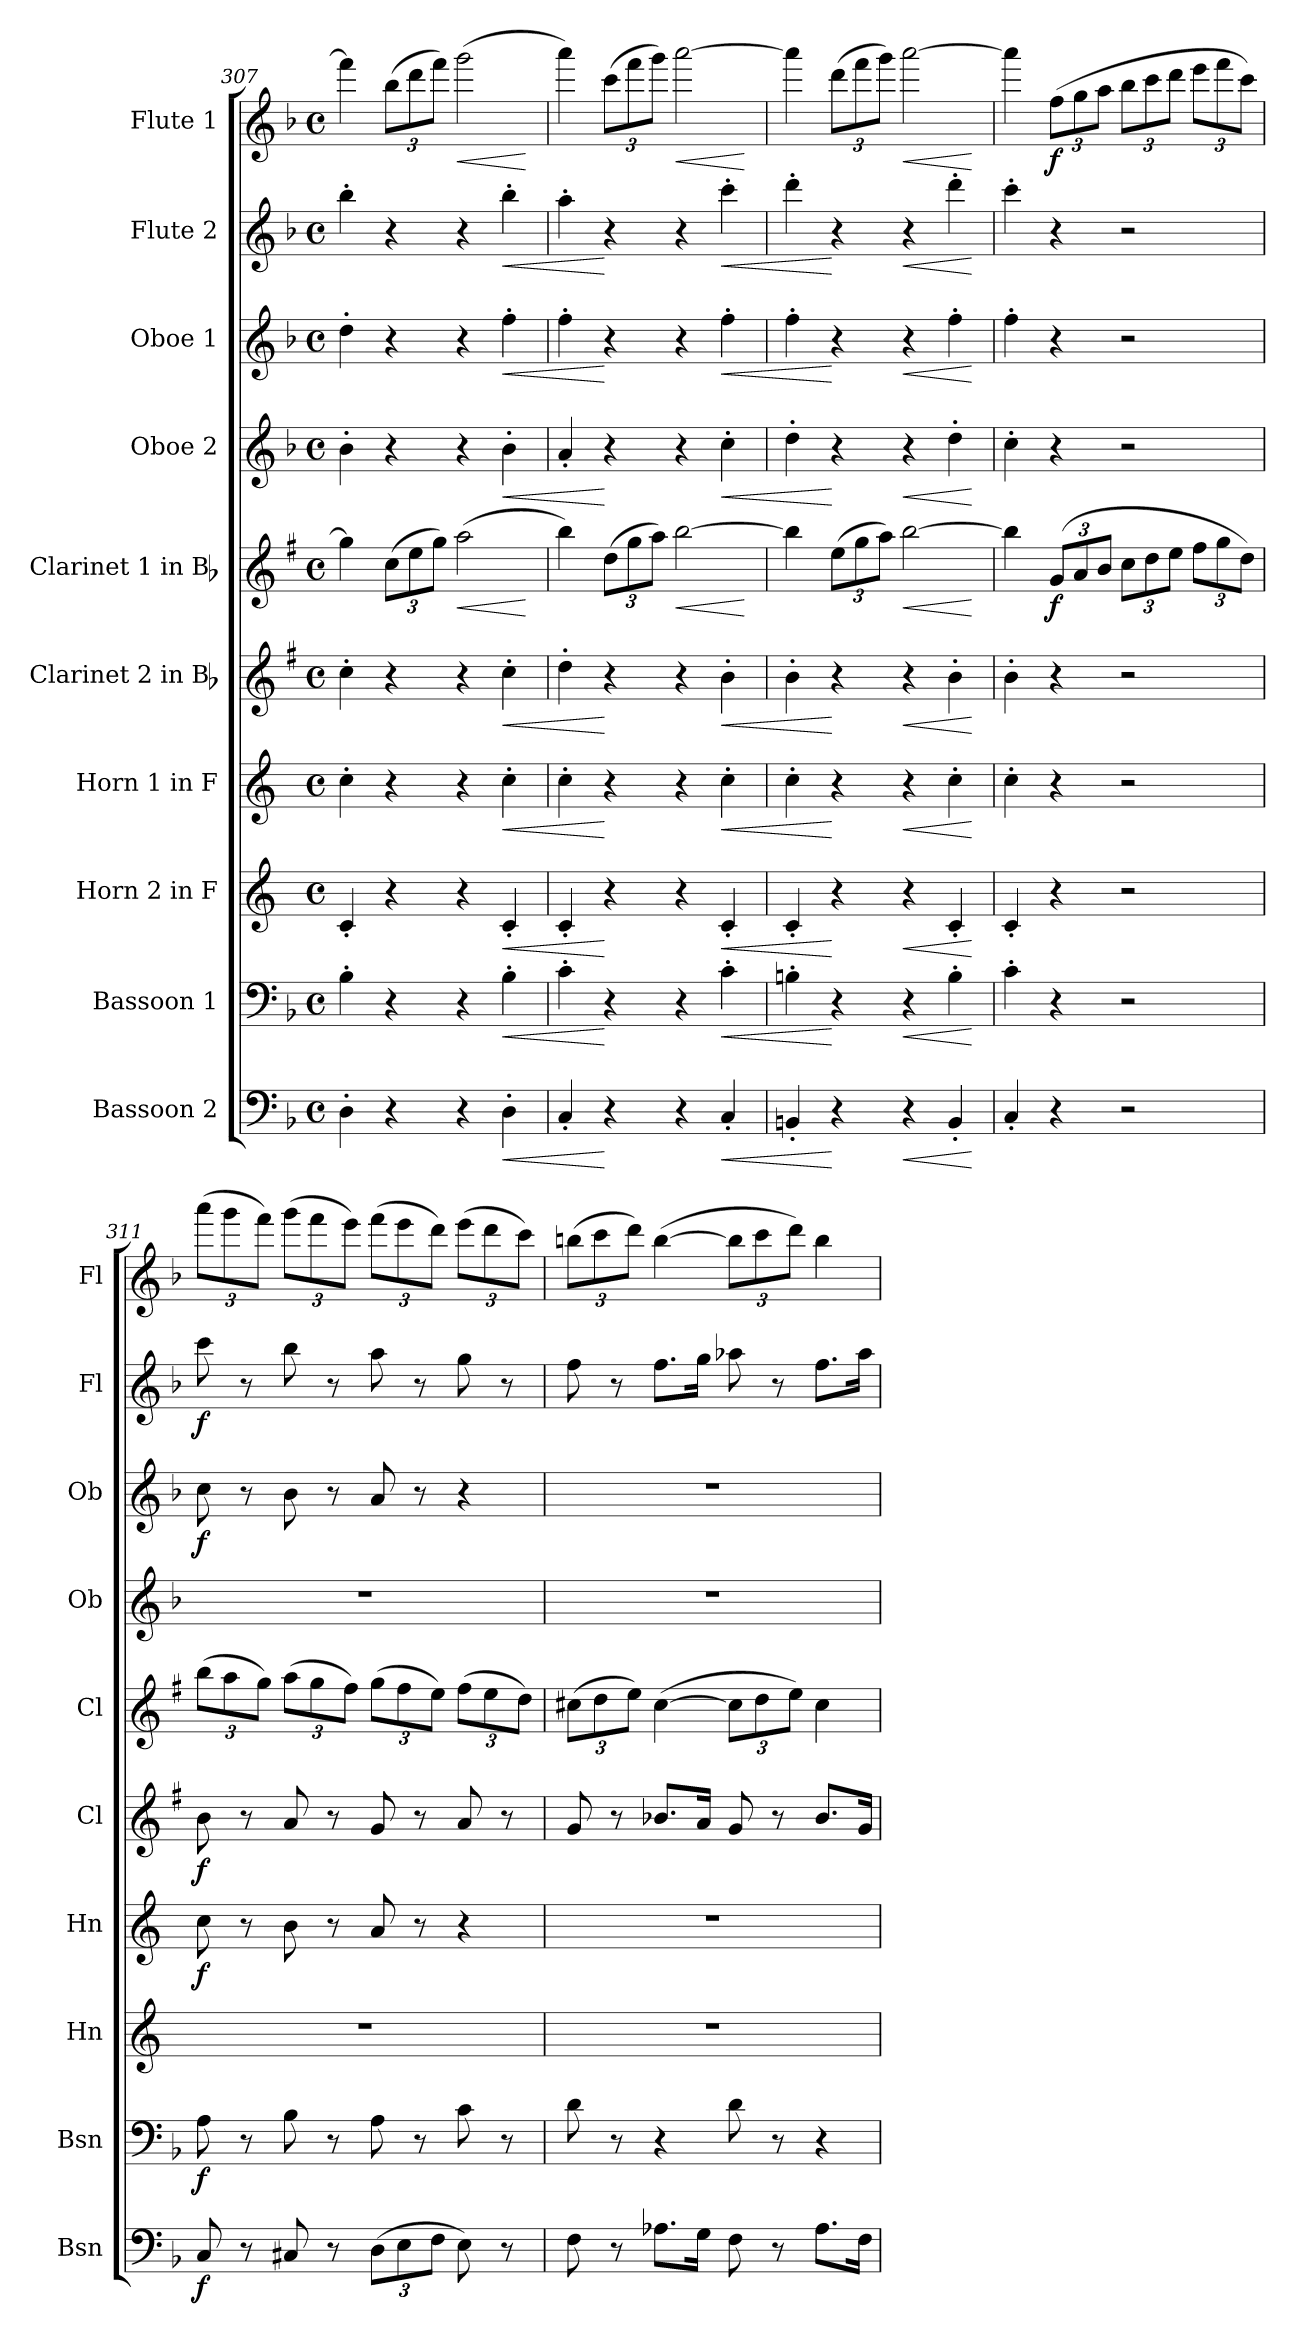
**kern	**dynam	**kern	**dynam	**kern	**dynam	**kern	**dynam	**kern	**dynam	**kern	**dynam	**kern	**dynam	**kern	**dynam	**kern	**dynam	**kern	**dynam
*part10	*part10	*part9	*part9	*part8	*part8	*part7	*part7	*part6	*part6	*part5	*part5	*part4	*part4	*part3	*part3	*part2	*part2	*part1	*part1
*staff10	*staff10	*staff9	*staff9	*staff8	*staff8	*staff7	*staff7	*staff6	*staff6	*staff5	*staff5	*staff4	*staff4	*staff3	*staff3	*staff2	*staff2	*staff1	*staff1
*I"Bassoon 2	*	*I"Bassoon 1	*	*I"Horn 2 in F	*	*I"Horn 1 in F	*	*I"Clarinet 2 in Bb	*	*I"Clarinet 1 in Bb	*	*I"Oboe 2	*	*I"Oboe 1	*	*I"Flute 2	*	*I"Flute 1	*
*I'Bsn	*	*I'Bsn	*	*I'Hn	*	*I'Hn	*	*I'Cl	*	*I'Cl	*	*I'Ob	*	*I'Ob	*	*I'Fl	*	*I'Fl	*
*clefF4	*	*clefF4	*	*clefG2	*	*clefG2	*	*clefG2	*	*clefG2	*	*clefG2	*	*clefG2	*	*clefG2	*	*clefG2	*
*	*	*	*	*ITrd4c7	*	*ITrd4c7	*	*ITrd1c2	*	*ITrd1c2	*	*	*	*	*	*	*	*	*
*k[b-]	*	*k[b-]	*	*k[b-]	*	*k[b-]	*	*k[b-]	*	*k[b-]	*	*k[b-]	*	*k[b-]	*	*k[b-]	*	*k[b-]	*
*M4/4	*	*M4/4	*	*M4/4	*	*M4/4	*	*M4/4	*	*M4/4	*	*M4/4	*	*M4/4	*	*M4/4	*	*M4/4	*
*met(c)	*	*met(c)	*	*met(c)	*	*met(c)	*	*met(c)	*	*met(c)	*	*met(c)	*	*met(c)	*	*met(c)	*	*met(c)	*
=307	=307	=307	=307	=307	=307	=307	=307	=307	=307	=307	=307	=307	=307	=307	=307	=307	=307	=307	=307
4D'\	.	4B-'\	.	4F'/	.	4f'\	.	4b-'\	.	4ff\]	.	4b-'\	.	4dd'\	.	4bb-'\	.	4fff\]	.
4r	.	4r	.	4r	.	4r	.	4r	.	(12b-\L	.	4r	.	4r	.	4r	.	(12bb-\L	.
.	.	.	.	.	.	.	.	.	.	12dd\	.	.	.	.	.	.	.	12ddd\	.
.	.	.	.	.	.	.	.	.	.	12ff\J)	.	.	.	.	.	.	.	12fff\J)	.
!	!	!	!	!	!	!	!	!	!	!	!LO:HP:b	!	!	!	!	!	!	!	!LO:HP:b
4r	.	4r	.	4r	.	4r	.	4r	.	(2gg\	<	4r	.	4r	.	4r	.	(2ggg\	<
!	!LO:HP:b	!	!LO:HP:b	!	!LO:HP:b	!	!LO:HP:b	!	!LO:HP:b	!	!	!	!LO:HP:b	!	!LO:HP:b	!	!LO:HP:b	!	!
4D'\	<	4B-'\	<	4F'/	<	4f'\	<	4b-'\	<	.	.	4b-'\	<	4ff'\	<	4bb-'\	<	.	.
.	.	.	.	.	.	.	.	.	.	.	[	.	.	.	.	.	.	.	[
=308	=308	=308	=308	=308	=308	=308	=308	=308	=308	=308	=308	=308	=308	=308	=308	=308	=308	=308	=308
4C'/	.	4c'\	.	4F'/	.	4f'\	.	4cc'\	.	4aa\)	.	4a'/	.	4ff'\	.	4aa'\	.	4aaa\)	.
*	*	*	*	*	*	*	*	*	*	*Xbrackettup	*	*	*	*	*	*	*	*Xbrackettup	*
4r	[	4r	[	4r	[	4r	[	4r	[	(12cc\L	.	4r	[	4r	[	4r	[	(12ccc\L	.
.	.	.	.	.	.	.	.	.	.	12ff\	.	.	.	.	.	.	.	12fff\	.
.	.	.	.	.	.	.	.	.	.	12gg\J)	.	.	.	.	.	.	.	12ggg\J)	.
!	!	!	!	!	!	!	!	!	!	!	!LO:HP:b	!	!	!	!	!	!	!	!LO:HP:b
4r	.	4r	.	4r	.	4r	.	4r	.	[2aa\	<	4r	.	4r	.	4r	.	[2aaa\	<
!	!LO:HP:b	!	!LO:HP:b	!	!LO:HP:b	!	!LO:HP:b	!	!LO:HP:b	!	!	!	!LO:HP:b	!	!LO:HP:b	!	!LO:HP:b	!	!
4C'/	<	4c'\	<	4F'/	<	4f'\	<	4a'\	<	.	.	4cc'\	<	4ff'\	<	4ccc'\	<	.	.
.	.	.	.	.	.	.	.	.	.	.	[	.	.	.	.	.	.	.	[
=309	=309	=309	=309	=309	=309	=309	=309	=309	=309	=309	=309	=309	=309	=309	=309	=309	=309	=309	=309
4BBn'/	.	4Bn'\	.	4F'/	.	4f'\	.	4a'\	.	4aa\]	.	4dd'\	.	4ff'\	.	4ddd'\	.	4aaa\]	.
4r	[	4r	[	4r	[	4r	[	4r	[	(12dd\L	.	4r	[	4r	[	4r	[	(12ddd\L	.
.	.	.	.	.	.	.	.	.	.	12ff\	.	.	.	.	.	.	.	12fff\	.
.	.	.	.	.	.	.	.	.	.	12gg\J)	.	.	.	.	.	.	.	12ggg\J)	.
!	!LO:HP:b	!	!LO:HP:b	!	!LO:HP:b	!	!LO:HP:b	!	!LO:HP:b	!	!LO:HP:b	!	!LO:HP:b	!	!LO:HP:b	!	!LO:HP:b	!	!LO:HP:b
4r	<	4r	<	4r	<	4r	<	4r	<	[2aa\	<	4r	<	4r	<	4r	<	[2aaa\	<
4BB'/	.	4B'\	.	4F'/	.	4f'\	.	4a'\	.	.	.	4dd'\	.	4ff'\	.	4ddd'\	.	.	.
.	[	.	[	.	[	.	[	.	[	.	[	.	[	.	[	.	[	.	[
!!LO:LB:g=z
=310	=310	=310	=310	=310	=310	=310	=310	=310	=310	=310	=310	=310	=310	=310	=310	=310	=310	=310	=310
4C'/	.	4c'\	.	4F'/	.	4f'\	.	4a'\	.	4aa\]	.	4cc'\	.	4ff'\	.	4ccc'\	.	4aaa\]	.
*	*	*	*	*	*	*	*	*	*	*brackettup	*	*	*	*	*	*	*	*	*
!	!	!	!	!	!	!	!	!	!	!	!LO:DY:b	!	!	!	!	!	!	!	!LO:DY:b
4r	.	4r	.	4r	.	4r	.	4r	.	(12f/L	f	4r	.	4r	.	4r	.	(12ff\L	f
.	.	.	.	.	.	.	.	.	.	12g/	.	.	.	.	.	.	.	12gg\	.
.	.	.	.	.	.	.	.	.	.	12a/J	.	.	.	.	.	.	.	12aa\J	.
*	*	*	*	*	*	*	*	*	*	*Xbrackettup	*	*	*	*	*	*	*	*	*
2r	.	2r	.	2r	.	2r	.	2r	.	12b-\L	.	2r	.	2r	.	2r	.	12bb-\L	.
.	.	.	.	.	.	.	.	.	.	12cc\	.	.	.	.	.	.	.	12ccc\	.
.	.	.	.	.	.	.	.	.	.	12dd\J	.	.	.	.	.	.	.	12ddd\J	.
.	.	.	.	.	.	.	.	.	.	12ee\L	.	.	.	.	.	.	.	12eee\L	.
.	.	.	.	.	.	.	.	.	.	12ff\	.	.	.	.	.	.	.	12fff\	.
.	.	.	.	.	.	.	.	.	.	12cc\J)	.	.	.	.	.	.	.	12ccc\J)	.
=311	=311	=311	=311	=311	=311	=311	=311	=311	=311	=311	=311	=311	=311	=311	=311	=311	=311	=311	=311
!	!LO:DY:b	!	!LO:DY:b	!	!	!	!LO:DY:b	!	!LO:DY:b	!	!	!	!	!	!LO:DY:b	!	!LO:DY:b	!	!
8C/	f	8A\	f	1r	.	8f\	f	8a\	f	(12aa\L	.	1r	.	8cc\	f	8ccc\	f	(12aaa\L	.
.	.	.	.	.	.	.	.	.	.	12gg\	.	.	.	.	.	.	.	12ggg\	.
8r	.	8r	.	.	.	8r	.	8r	.	.	.	.	.	8r	.	8r	.	.	.
.	.	.	.	.	.	.	.	.	.	12ff\J)	.	.	.	.	.	.	.	12fff\J)	.
8C#X/	.	8B-\	.	.	.	8e\	.	8g/	.	(12gg\L	.	.	.	8b-\	.	8bb-\	.	(12ggg\L	.
.	.	.	.	.	.	.	.	.	.	12ff\	.	.	.	.	.	.	.	12fff\	.
8r	.	8r	.	.	.	8r	.	8r	.	.	.	.	.	8r	.	8r	.	.	.
.	.	.	.	.	.	.	.	.	.	12ee\J)	.	.	.	.	.	.	.	12eee\J)	.
*Xbrackettup	*	*	*	*	*	*	*	*	*	*	*	*	*	*	*	*	*	*	*
(12D\L	.	8A\	.	.	.	8d/	.	8f/	.	(12ff\L	.	.	.	8a/	.	8aa\	.	(12fff\L	.
12E\	.	.	.	.	.	.	.	.	.	12ee\	.	.	.	.	.	.	.	12eee\	.
.	.	8r	.	.	.	8r	.	8r	.	.	.	.	.	8r	.	8r	.	.	.
12F\J	.	.	.	.	.	.	.	.	.	12dd\J)	.	.	.	.	.	.	.	12ddd\J)	.
8E\)	.	8c\	.	.	.	4r	.	8g/	.	(12ee\L	.	.	.	4r	.	8gg\	.	(12eee\L	.
.	.	.	.	.	.	.	.	.	.	12dd\	.	.	.	.	.	.	.	12ddd\	.
8r	.	8r	.	.	.	.	.	8r	.	.	.	.	.	.	.	8r	.	.	.
.	.	.	.	.	.	.	.	.	.	12cc\J)	.	.	.	.	.	.	.	12ccc\J)	.
=312	=312	=312	=312	=312	=312	=312	=312	=312	=312	=312	=312	=312	=312	=312	=312	=312	=312	=312	=312
8F\	.	8d\	.	1r	.	1r	.	8f/	.	(12bn\L	.	1r	.	1r	.	8ff\	.	(12bbn\L	.
.	.	.	.	.	.	.	.	.	.	12cc\	.	.	.	.	.	.	.	12ccc\	.
8r	.	8r	.	.	.	.	.	8r	.	.	.	.	.	.	.	8r	.	.	.
.	.	.	.	.	.	.	.	.	.	12dd\J)	.	.	.	.	.	.	.	12ddd\J)	.
8.A-X\L	.	4r	.	.	.	.	.	8.a-X/L	.	([4b\	.	.	.	.	.	8.ff\L	.	([4bb\	.
16G\Jk	.	.	.	.	.	.	.	16g/Jk	.	.	.	.	.	.	.	16gg\Jk	.	.	.
8F\	.	8d\	.	.	.	.	.	8f/	.	12b\L]	.	.	.	.	.	8aa-X\	.	12bb\L]	.
.	.	.	.	.	.	.	.	.	.	12cc\	.	.	.	.	.	.	.	12ccc\	.
8r	.	8r	.	.	.	.	.	8r	.	.	.	.	.	.	.	8r	.	.	.
.	.	.	.	.	.	.	.	.	.	12dd\J)	.	.	.	.	.	.	.	12ddd\J)	.
8.A-\L	.	4r	.	.	.	.	.	8.a-/L	.	4b\	.	.	.	.	.	8.ff\L	.	4bb\	.
16F\Jk	.	.	.	.	.	.	.	16f/Jk	.	.	.	.	.	.	.	16aa-\Jk	.	.	.
=	=	=	=	=	=	=	=	=	=	=	=	=	=	=	=	=	=	=	=
*-	*-	*-	*-	*-	*-	*-	*-	*-	*-	*-	*-	*-	*-	*-	*-	*-	*-	*-	*-
